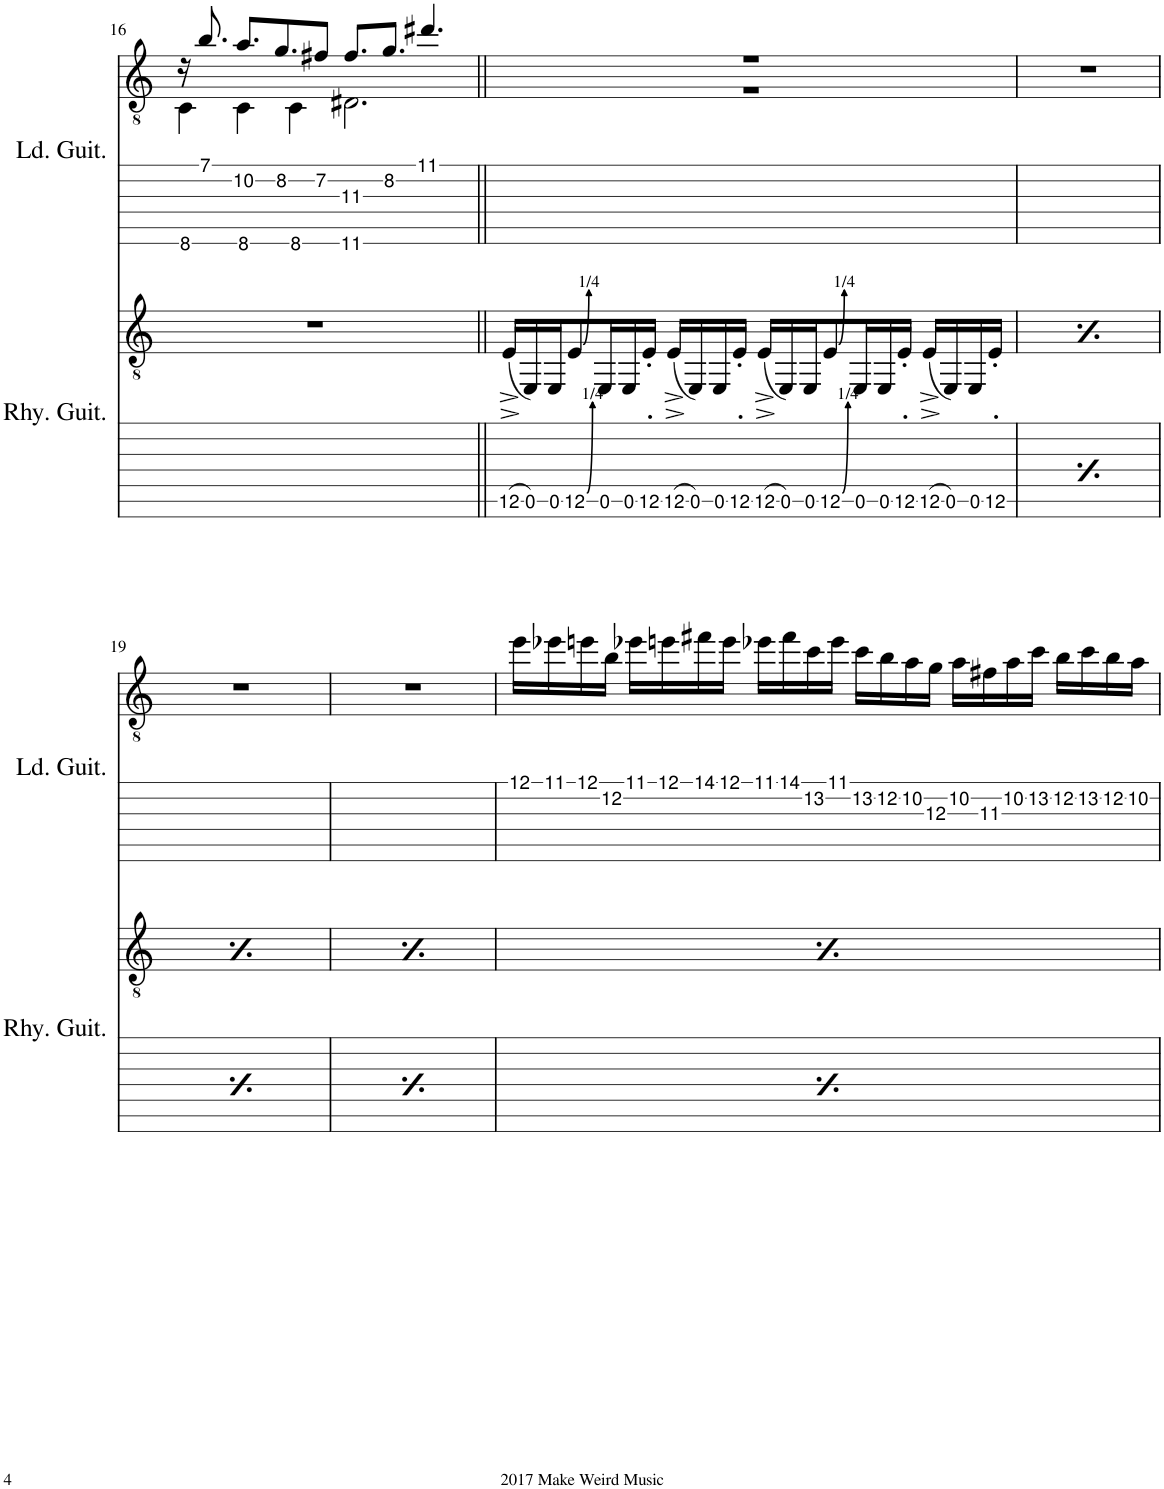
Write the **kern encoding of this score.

**kern	**kern	**kern	**kern
*part2	*part2	*part1	*part1
*staff4	*staff3	*staff2	*staff1
*I"Rhythm Guitar	*	*I"Lead Guitar	*
*I'Rhy. Guit.	*	*I'Ld. Guit.	*
!!LO:PB:g=z
*	*clefGv2	*	*clefGv2
*k[]	*k[]	*k[]	*k[]
*M6/4	*M6/4	*M6/4	*M6/4
=16	=16	=16	=16
*	*	*^	*^
1.r	1.r	16r	4C	16r	4C\
.	.	8.bL	.	8.b/	.
.	.	8.a	4C	8.a/L	4C\
.	.	8.g	.	8.g/	.
.	.	.	4C	.	4C\
.	.	8f#J	.	8f#X/J	.
.	.	8.f#L	2.D#	8.f#/L	2.D#X\
.	.	8.gJ	.	8.g/J	.
.	.	4.dd#	.	4.dd#X/	.
=17||	=17||	=17||	=17||	=17||	=17||
16E^LL	(16E^/LL	1.r	1.r	1.r	1.r
16EE	16EE/)	.	.	.	.
16EEJ	16EE/J	.	.	.	.
8E	8E/	.	.	.	.
16EEL	16EE/L	.	.	.	.
16EE	16EE/	.	.	.	.
16E'	16E'/JJ	.	.	.	.
16E^	(16E^/LL	.	.	.	.
16EE	16EE/)	.	.	.	.
16EE	16EE/	.	.	.	.
16E'JJ	16E'/JJ	.	.	.	.
16E^LL	(16E^/LL	.	.	.	.
16EE	16EE/)	.	.	.	.
16EEJ	16EE/J	.	.	.	.
8E	8E/	.	.	.	.
16EEL	16EE/L	.	.	.	.
16EE	16EE/	.	.	.	.
16E'	16E'/JJ	.	.	.	.
16E^	(16E^/LL	.	.	.	.
16EE	16EE/)	.	.	.	.
16EE	16EE/	.	.	.	.
16E'JJ	16E'/JJ	.	.	.	.
*	*	*v	*v	*	*
*	*	*	*v	*v
=18	=18	=18	=18
16E^LL	(16E^/LL	1.r	1.r
16EE	16EE/)	.	.
16EEJ	16EE/J	.	.
8E	8E/	.	.
16EEL	16EE/L	.	.
16EE	16EE/	.	.
16E'	16E'/JJ	.	.
16E^	(16E^/LL	.	.
16EE	16EE/)	.	.
16EE	16EE/	.	.
16E'JJ	16E'/JJ	.	.
16E^LL	(16E^/LL	.	.
16EE	16EE/)	.	.
16EEJ	16EE/J	.	.
8E	8E/	.	.
16EEL	16EE/L	.	.
16EE	16EE/	.	.
16E'	16E'/JJ	.	.
16E^	(16E^/LL	.	.
16EE	16EE/)	.	.
16EE	16EE/	.	.
16E'JJ	16E'/JJ	.	.
!!LO:LB:g=z
=19	=19	=19	=19
16E^LL	(16E^/LL	1.r	1.r
16EE	16EE/)	.	.
16EEJ	16EE/J	.	.
8E	8E/	.	.
16EEL	16EE/L	.	.
16EE	16EE/	.	.
16E'	16E'/JJ	.	.
16E^	(16E^/LL	.	.
16EE	16EE/)	.	.
16EE	16EE/	.	.
16E'JJ	16E'/JJ	.	.
16E^LL	(16E^/LL	.	.
16EE	16EE/)	.	.
16EEJ	16EE/J	.	.
8E	8E/	.	.
16EEL	16EE/L	.	.
16EE	16EE/	.	.
16E'	16E'/JJ	.	.
16E^	(16E^/LL	.	.
16EE	16EE/)	.	.
16EE	16EE/	.	.
16E'JJ	16E'/JJ	.	.
=20	=20	=20	=20
16E^LL	(16E^/LL	1.r	1.r
16EE	16EE/)	.	.
16EEJ	16EE/J	.	.
8E	8E/	.	.
16EEL	16EE/L	.	.
16EE	16EE/	.	.
16E'	16E'/JJ	.	.
16E^	(16E^/LL	.	.
16EE	16EE/)	.	.
16EE	16EE/	.	.
16E'JJ	16E'/JJ	.	.
16E^LL	(16E^/LL	.	.
16EE	16EE/)	.	.
16EEJ	16EE/J	.	.
8E	8E/	.	.
16EEL	16EE/L	.	.
16EE	16EE/	.	.
16E'	16E'/JJ	.	.
16E^	(16E^/LL	.	.
16EE	16EE/)	.	.
16EE	16EE/	.	.
16E'JJ	16E'/JJ	.	.
=21	=21	=21	=21
16E^LL	(16E^/LL	16eeLL	16ee\LL
16EE	16EE/)	16ee-	16ee-X\
16EEJ	16EE/J	16ee	16een\
8E	8E/	16b	16b\JJ
.	.	16ee-	16ee-X\LL
16EEL	16EE/L	16ee	16een\
16EE	16EE/	16ff#	16ff#X\
16E'	16E'/JJ	16ee	16ee\JJ
16E^	(16E^/LL	16ee-	16ee-X\LL
16EE	16EE/)	16ff#	16ff#\
16EE	16EE/	16cc	16cc\
16E'JJ	16E'/JJ	16ee-JJ	16ee-\JJ
16E^LL	(16E^/LL	16ccLL	16cc\LL
16EE	16EE/)	16b	16b\
16EEJ	16EE/J	16a	16a\
8E	8E/	16g	16g\JJ
.	.	16a	16a\LL
16EEL	16EE/L	16f#	16f#X\
16EE	16EE/	16a	16a\
16E'	16E'/JJ	16cc	16cc\JJ
16E^	(16E^/LL	16b	16b\LL
16EE	16EE/)	16cc	16cc\
16EE	16EE/	16b	16b\
16E'JJ	16E'/JJ	16aJJ	16a\JJ
=	=	=	=
*-	*-	*-	*-
